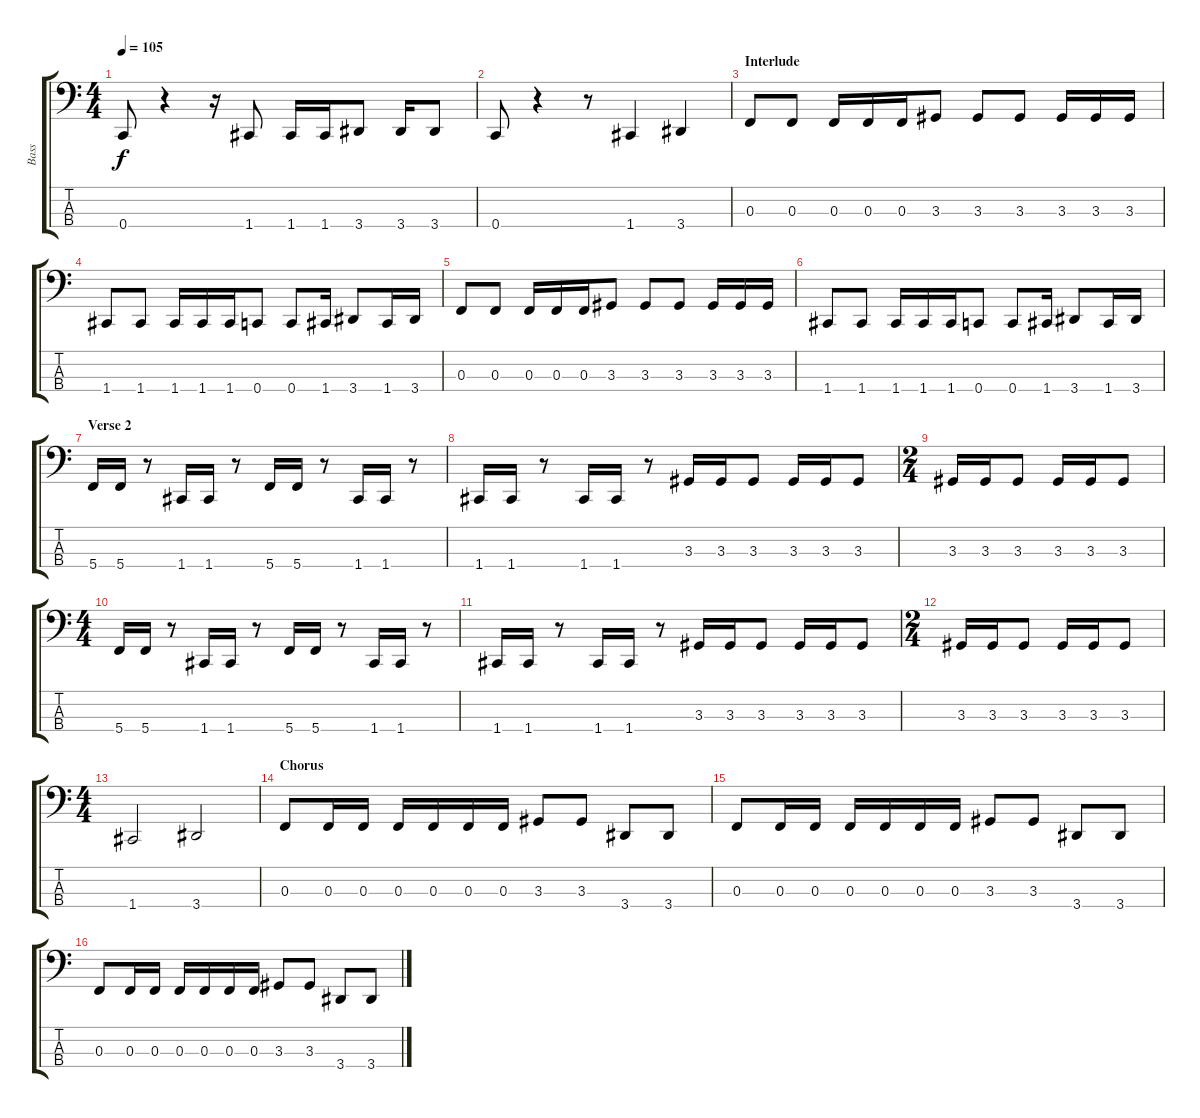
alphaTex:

\track ("Bass" "Bass") {instrument electricbassfinger}
\staff {score tabs}
\tuning (Eb2 Bb1 F1 C1) {hide}
\ts (4 4)
\tempo 105
\clef f4
\ks c
0.4.8{dy f} r.4 r.16 1.4.8 1.4.16 1.4.16 3.4.8 3.4.16 3.4.8 |
0.4.8 r.4 r.8 1.4.4 3.4.4 |
\section ("" "Interlude")
0.3.8 0.3.8 0.3.16 0.3.16 0.3.16 3.3.8 3.3.8 3.3.8 3.3.16 3.3.16 3.3.16 |
1.4.8 1.4.8 1.4.16 1.4.16 1.4.16 0.4.8 0.4.8 1.4.16 3.4.8 1.4.16 3.4.16 |
0.3.8 0.3.8 0.3.16 0.3.16 0.3.16 3.3.8 3.3.8 3.3.8 3.3.16 3.3.16 3.3.16 |
1.4.8 1.4.8 1.4.16 1.4.16 1.4.16 0.4.8 0.4.8 1.4.16 3.4.8 1.4.16 3.4.16 |
\section ("" "Verse 2")
5.4.16 5.4.16 r.8 1.4.16 1.4.16 r.8 5.4.16 5.4.16 r.8 1.4.16 1.4.16 r.8 |
1.4.16 1.4.16 r.8 1.4.16 1.4.16 r.8 3.3.16 3.3.16 3.3.8 3.3.16 3.3.16 3.3.8 |
\ts (2 4)
3.3.16 3.3.16 3.3.8 3.3.16 3.3.16 3.3.8 |
\ts (4 4)
5.4.16 5.4.16 r.8 1.4.16 1.4.16 r.8 5.4.16 5.4.16 r.8 1.4.16 1.4.16 r.8 |
1.4.16 1.4.16 r.8 1.4.16 1.4.16 r.8 3.3.16 3.3.16 3.3.8 3.3.16 3.3.16 3.3.8 |
\ts (2 4)
3.3.16 3.3.16 3.3.8 3.3.16 3.3.16 3.3.8 |
\ts (4 4)
1.4.2 3.4.2 |
\section ("" "Chorus")
0.3.8 0.3.16 0.3.16 0.3.16 0.3.16 0.3.16 0.3.16 3.3.8 3.3.8 3.4.8 3.4.8 |
0.3.8 0.3.16 0.3.16 0.3.16 0.3.16 0.3.16 0.3.16 3.3.8 3.3.8 3.4.8 3.4.8 |
0.3.8 0.3.16 0.3.16 0.3.16 0.3.16 0.3.16 0.3.16 3.3.8 3.3.8 3.4.8 3.4.8
